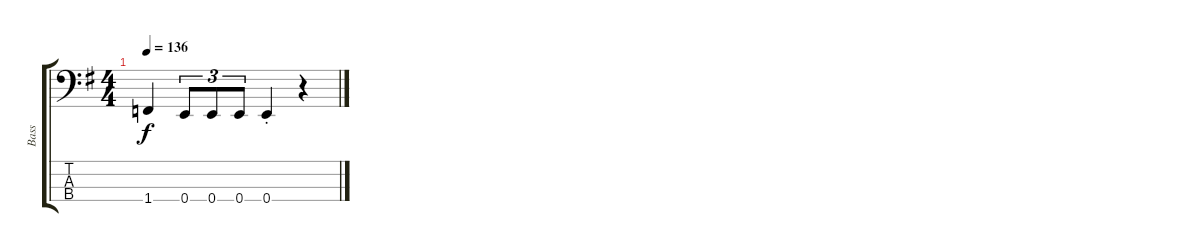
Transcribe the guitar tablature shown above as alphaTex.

\track ("Bass" "Bass") {instrument electricbassfinger}
\staff {score tabs}
\tuning (G2 D2 A1 E1) {hide}
\ts (4 4)
\tempo 136
\clef f4
\ks eminor
1.4.4{dy f} 0.4.8{tu (3 2)} 0.4.8{tu (3 2)} 0.4.8{tu (3 2)} 0.4{st}.4 r.4
